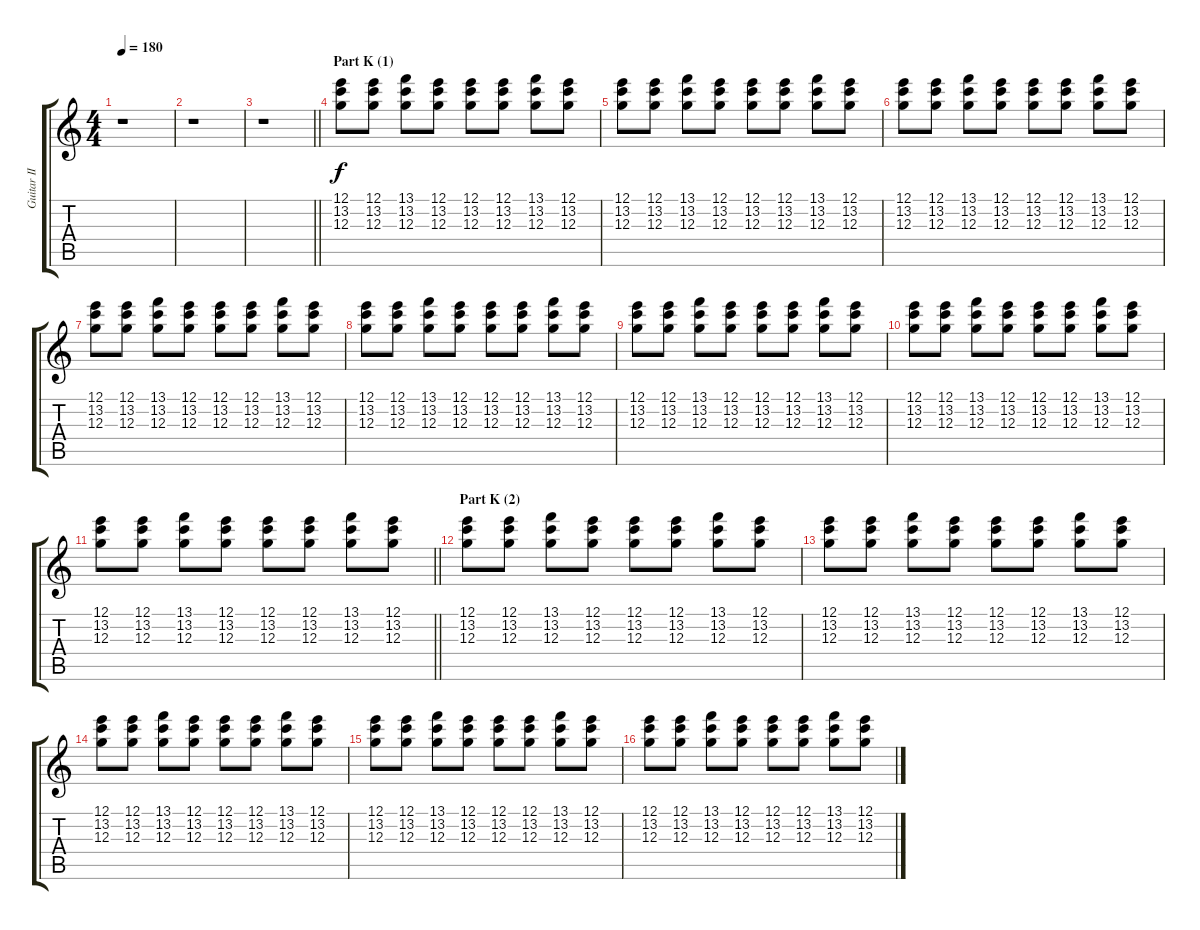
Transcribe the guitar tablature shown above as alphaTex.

\track ("Guitar II (Daita)" "Guitar II ") {instrument distortionguitar}
\staff {score tabs}
\tuning (E4 B3 G3 D3 A2 E2) {hide}
\ts (4 4)
\tempo 180
\clef g2
\ks c
r.1{dy f} |
r.1 |
\barLineRight lightlight
r.1 |
\section ("" "Part K (1)")
(12.1 13.2 12.3).8 (12.1 13.2 12.3).8 (13.1 13.2 12.3).8 (12.1 13.2 12.3).8 (12.1 13.2 12.3).8 (12.1 13.2 12.3).8 (13.1 13.2 12.3).8 (12.1 13.2 12.3).8 |
(12.1 13.2 12.3).8 (12.1 13.2 12.3).8 (13.1 13.2 12.3).8 (12.1 13.2 12.3).8 (12.1 13.2 12.3).8 (12.1 13.2 12.3).8 (13.1 13.2 12.3).8 (12.1 13.2 12.3).8 |
(12.1 13.2 12.3).8 (12.1 13.2 12.3).8 (13.1 13.2 12.3).8 (12.1 13.2 12.3).8 (12.1 13.2 12.3).8 (12.1 13.2 12.3).8 (13.1 13.2 12.3).8 (12.1 13.2 12.3).8 |
(12.1 13.2 12.3).8 (12.1 13.2 12.3).8 (13.1 13.2 12.3).8 (12.1 13.2 12.3).8 (12.1 13.2 12.3).8 (12.1 13.2 12.3).8 (13.1 13.2 12.3).8 (12.1 13.2 12.3).8 |
(12.1 13.2 12.3).8 (12.1 13.2 12.3).8 (13.1 13.2 12.3).8 (12.1 13.2 12.3).8 (12.1 13.2 12.3).8 (12.1 13.2 12.3).8 (13.1 13.2 12.3).8 (12.1 13.2 12.3).8 |
(12.1 13.2 12.3).8 (12.1 13.2 12.3).8 (13.1 13.2 12.3).8 (12.1 13.2 12.3).8 (12.1 13.2 12.3).8 (12.1 13.2 12.3).8 (13.1 13.2 12.3).8 (12.1 13.2 12.3).8 |
(12.1 13.2 12.3).8 (12.1 13.2 12.3).8 (13.1 13.2 12.3).8 (12.1 13.2 12.3).8 (12.1 13.2 12.3).8 (12.1 13.2 12.3).8 (13.1 13.2 12.3).8 (12.1 13.2 12.3).8 |
\barLineRight lightlight
(12.1 13.2 12.3).8 (12.1 13.2 12.3).8 (13.1 13.2 12.3).8 (12.1 13.2 12.3).8 (12.1 13.2 12.3).8 (12.1 13.2 12.3).8 (13.1 13.2 12.3).8 (12.1 13.2 12.3).8 |
\section ("" "Part K (2)")
(12.1 13.2 12.3).8 (12.1 13.2 12.3).8 (13.1 13.2 12.3).8 (12.1 13.2 12.3).8 (12.1 13.2 12.3).8 (12.1 13.2 12.3).8 (13.1 13.2 12.3).8 (12.1 13.2 12.3).8 |
(12.1 13.2 12.3).8 (12.1 13.2 12.3).8 (13.1 13.2 12.3).8 (12.1 13.2 12.3).8 (12.1 13.2 12.3).8 (12.1 13.2 12.3).8 (13.1 13.2 12.3).8 (12.1 13.2 12.3).8 |
(12.1 13.2 12.3).8 (12.1 13.2 12.3).8 (13.1 13.2 12.3).8 (12.1 13.2 12.3).8 (12.1 13.2 12.3).8 (12.1 13.2 12.3).8 (13.1 13.2 12.3).8 (12.1 13.2 12.3).8 |
(12.1 13.2 12.3).8 (12.1 13.2 12.3).8 (13.1 13.2 12.3).8 (12.1 13.2 12.3).8 (12.1 13.2 12.3).8 (12.1 13.2 12.3).8 (13.1 13.2 12.3).8 (12.1 13.2 12.3).8 |
(12.1 13.2 12.3).8 (12.1 13.2 12.3).8 (13.1 13.2 12.3).8 (12.1 13.2 12.3).8 (12.1 13.2 12.3).8 (12.1 13.2 12.3).8 (13.1 13.2 12.3).8 (12.1 13.2 12.3).8
